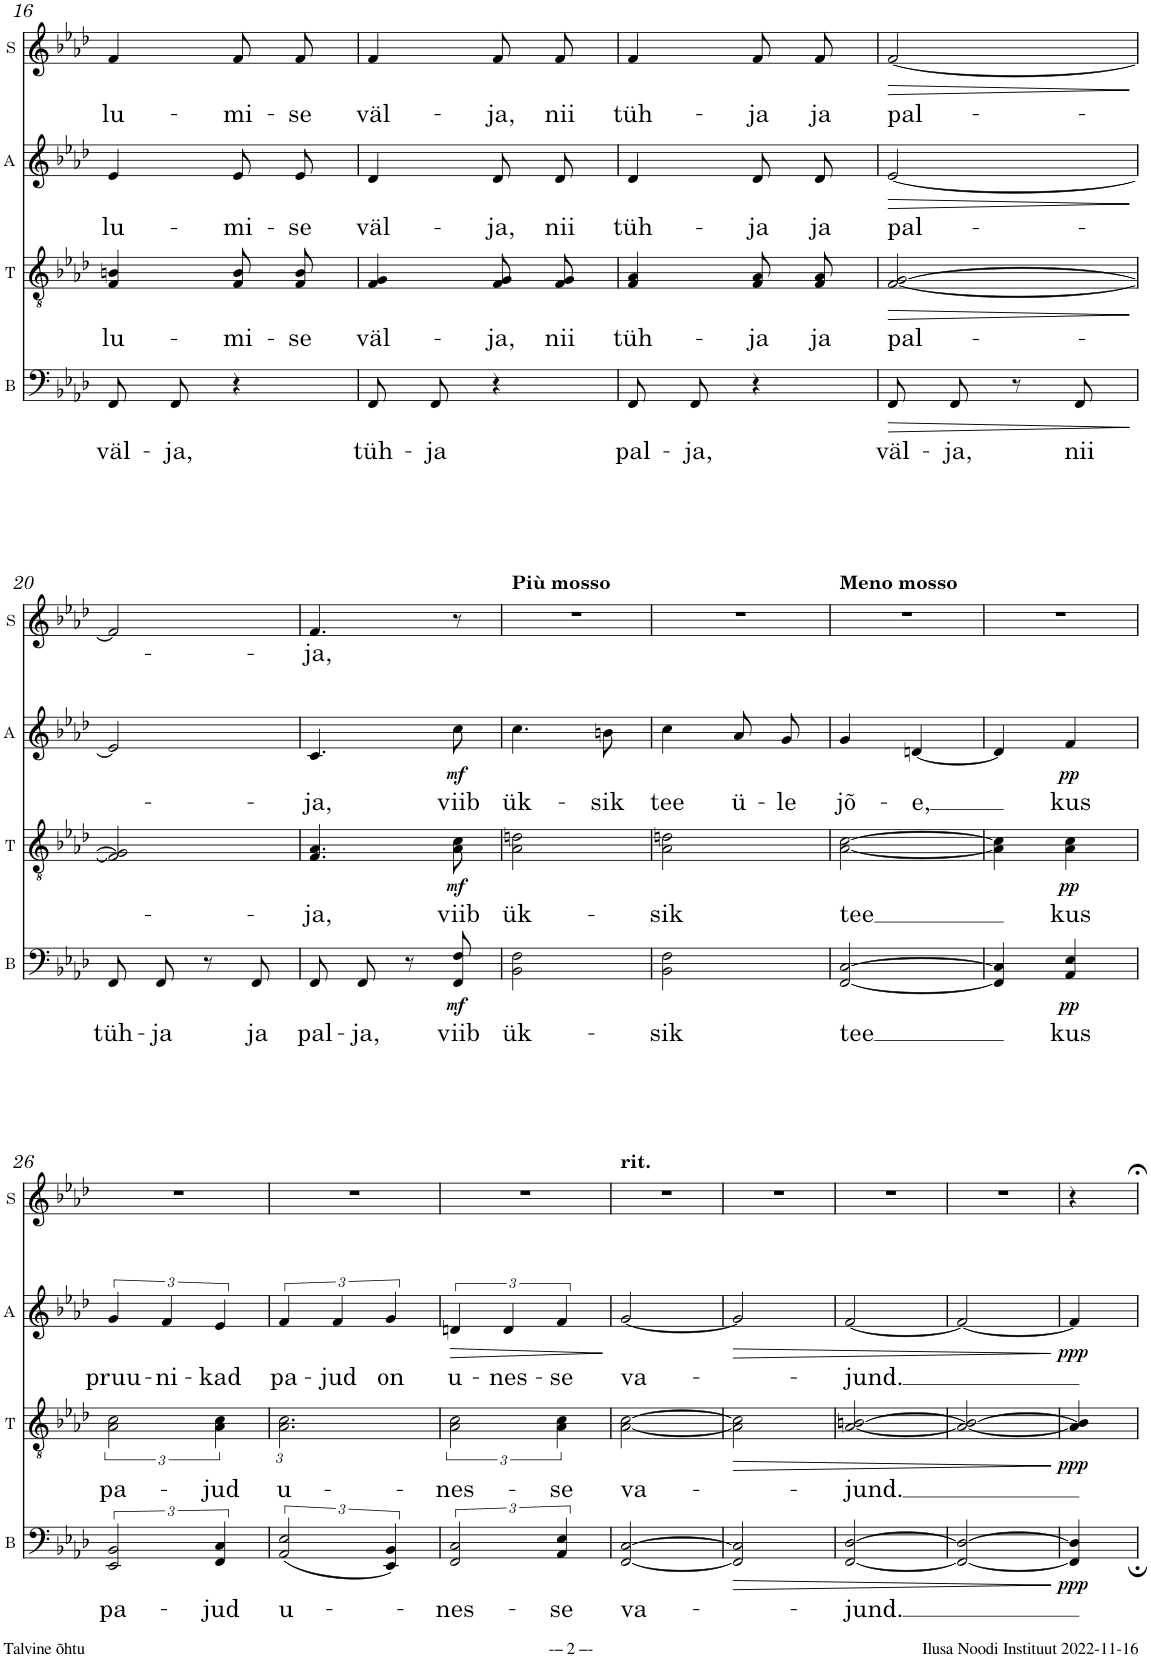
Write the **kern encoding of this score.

**kern	**text	**dynam	**kern	**text	**dynam	**kern	**text	**dynam	**kern	**text	**dynam	**kern	**kern
*part6	*part6	*part6	*part5	*part5	*part5	*part4	*part4	*part4	*part3	*part3	*part3	*part2	*part1
*staff6	*staff6	*staff6	*staff5	*staff5	*staff5	*staff4	*staff4	*staff4	*staff3	*staff3	*staff3	*staff2	*staff1
*I"B	*	*	*I"T	*	*	*I"A	*	*	*I"S	*	*	*I"T B	*I"S A
*I'B	*	*	*I'T	*	*	*I'A	*	*	*I'S	*	*	*	*
!!LO:PB:g=z
*clefF4	*	*	*clefGv2	*	*	*clefG2	*	*	*clefG2	*	*	*clefF4	*clefG2
*	*	*	*	*	*	*Trd1c2	*	*	*	*	*	*	*Trd1c2
*k[b-e-a-d-]	*	*	*k[b-e-a-d-]	*	*	*k[b-e-a-d-]	*	*	*k[b-e-a-d-]	*	*	*k[b-e-a-d-]	*k[b-e-a-d-]
*M2/4	*	*	*M2/4	*	*	*M2/4	*	*	*M2/4	*	*	*M2/4	*M2/4
=16	=16	=16	=16	=16	=16	=16	=16	=16	=16	=16	=16	=16	=16
!	!LO:LY:b	!	!	!LO:LY:b	!	!	!LO:LY:b	!	!	!LO:LY:b	!	!	!
*	*	*	*	*	*	*	*	*	*	*	*	*	*^
8FF/L	väl-	.	4F/ 4Bn/	lu-	.	4e-/	lu-	.	4f/	lu-	.	4F 4Bn	4f	4e-
!	!LO:LY:b	!	!	!	!	!	!	!	!	!	!	!	!	!
8FF/J	-ja,	.	.	.	.	.	.	.	.	.	.	.	.	.
!	!	!	!	!LO:LY:b	!	!	!LO:LY:b	!	!	!LO:LY:b	!	!	!	!
4r	.	.	8F/ 8B/L	-mi-	.	8e-/L	-mi-	.	8f/L	-mi-	.	8F\ 8B\L	8f/L	8e-/L
!	!	!	!	!LO:LY:b	!	!	!LO:LY:b	!	!	!LO:LY:b	!	!	!	!
.	.	.	8F/ 8B/J	-se	.	8e-/J	-se	.	8f/J	-se	.	8F\ 8B\J	8f/J	8e-/J
=17	=17	=17	=17	=17	=17	=17	=17	=17	=17	=17	=17	=17	=17	=17
!	!LO:LY:b	!	!	!LO:LY:b	!	!	!LO:LY:b	!	!	!LO:LY:b	!	!	!	!
8FF/L	tüh-	.	4F/ 4G/	väl-	.	4d-/	väl-	.	4f/	väl-	.	4F 4G	4f	4d-
!	!LO:LY:b	!	!	!	!	!	!	!	!	!	!	!	!	!
8FF/J	-ja	.	.	.	.	.	.	.	.	.	.	.	.	.
!	!	!	!	!LO:LY:b	!	!	!LO:LY:b	!	!	!LO:LY:b	!	!	!	!
4r	.	.	8F/ 8G/L	-ja,	.	8d-/L	-ja,	.	8f/L	-ja,	.	8F\ 8G\L	8f/L	8d-/L
!	!	!	!	!LO:LY:b	!	!	!LO:LY:b	!	!	!LO:LY:b	!	!	!	!
.	.	.	8F/ 8G/J	nii	.	8d-/J	nii	.	8f/J	nii	.	8F\ 8G\J	8f/J	8d-/J
=18	=18	=18	=18	=18	=18	=18	=18	=18	=18	=18	=18	=18	=18	=18
!	!LO:LY:b	!	!	!LO:LY:b	!	!	!LO:LY:b	!	!	!LO:LY:b	!	!	!	!
8FF/L	pal-	.	4F/ 4A-/	tüh-	.	4d-/	tüh-	.	4f/	tüh-	.	4F 4A-	4f	4d-
!	!LO:LY:b	!	!	!	!	!	!	!	!	!	!	!	!	!
8FF/J	-ja,	.	.	.	.	.	.	.	.	.	.	.	.	.
!	!	!	!	!LO:LY:b	!	!	!LO:LY:b	!	!	!LO:LY:b	!	!	!	!
4r	.	.	8F/ 8A-/L	-ja	.	8d-/L	-ja	.	8f/L	-ja	.	8F\ 8A-\L	8f/L	8d-/L
!	!	!	!	!LO:LY:b	!	!	!LO:LY:b	!	!	!LO:LY:b	!	!	!	!
.	.	.	8F/ 8A-/J	ja	.	8d-/J	ja	.	8f/J	ja	.	8F\ 8A-\J	8f/J	8d-/J
=19	=19	=19	=19	=19	=19	=19	=19	=19	=19	=19	=19	=19	=19	=19
!	!LO:LY:b	!LO:HP:b	!	!LO:LY:b	!LO:HP:b	!	!LO:LY:b	!LO:HP:b	!	!LO:LY:b	!LO:HP:b	!	!	!
8FF/L	väl-	>	[2F/ [2G/	pal-	>	[2e-/	pal-	>	[2f/	pal-	>	[2F [2G	[2f	[2e-
!	!LO:LY:b	!	!	!	!	!	!	!	!	!	!	!	!	!
8FF/J	-ja,	.	.	.	.	.	.	.	.	.	.	.	.	.
8r	.	.	.	.	.	.	.	.	.	.	.	.	.	.
!	!LO:LY:b	!	!	!	!	!	!	!	!	!	!	!	!	!
8FF/	nii	.	.	.	.	.	.	.	.	.	.	.	.	.
*	*	*	*	*	*	*	*	*	*	*	*	*	*v	*v
.	.	]	.	.	]	.	.	]	.	.	]	.	.
!!LO:LB:g=z
=20	=20	=20	=20	=20	=20	=20	=20	=20	=20	=20	=20	=20	=20
!	!LO:LY:b	!	!	!	!	!	!	!	!	!	!	!	!
*	*	*	*	*	*	*	*	*	*	*	*	*	*^
8FF/L	tüh-	.	2F/] 2G/]	.	.	2e-/]	.	.	2f/]	.	.	2F] 2G]	2f]	2e-]
!	!LO:LY:b	!	!	!	!	!	!	!	!	!	!	!	!	!
8FF/J	-ja	.	.	.	.	.	.	.	.	.	.	.	.	.
8r	.	.	.	.	.	.	.	.	.	.	.	.	.	.
!	!LO:LY:b	!	!	!	!	!	!	!	!	!	!	!	!	!
8FF/	ja	.	.	.	.	.	.	.	.	.	.	.	.	.
=21	=21	=21	=21	=21	=21	=21	=21	=21	=21	=21	=21	=21	=21	=21
!	!LO:LY:b	!	!	!LO:LY:b	!	!	!LO:LY:b	!	!	!LO:LY:b	!	!	!	!
8FF/L	pal-	.	4.F/ 4.A-/	-ja,	.	4.c/	-ja,	.	4.f/	-ja,	.	4.F 4.A-	4.f	4.c
!	!LO:LY:b	!	!	!	!	!	!	!	!	!	!	!	!	!
8FF/J	-ja,	.	.	.	.	.	.	.	.	.	.	.	.	.
8r	.	.	.	.	.	.	.	.	.	.	.	.	.	.
!	!LO:LY:b	!LO:DY:b	!	!LO:LY:b	!LO:DY:b	!	!LO:LY:b	!LO:DY:b	!	!	!	!	!	!
8FF/ 8F/	viib	mf	8A-\ 8c\	viib	mf	8cc\	viib	mf	8r	.	.	8A- 8c	8r	8cc
=22	=22	=22	=22	=22	=22	=22	=22	=22	=22	=22	=22	=22	=22	=22
!	!	!	!	!	!	!	!	!	!	!	!	!	!LO:TX:a:B:t=Più mosso	!
!	!LO:LY:b	!	!	!LO:LY:b	!	!	!LO:LY:b	!	!	!	!	!	!	!
2BB-\ 2F\	ük-	.	2A-\ 2dn\	ük-	.	4.cc\	ük-	.	2r	.	.	2A- 2dn	2r	4.cc
!	!	!	!	!	!	!	!LO:LY:b	!	!	!	!	!	!	!
.	.	.	.	.	.	8bn\	-sik	.	.	.	.	.	.	8bn
=23	=23	=23	=23	=23	=23	=23	=23	=23	=23	=23	=23	=23	=23	=23
!	!LO:LY:b	!	!	!LO:LY:b	!	!	!LO:LY:b	!	!	!	!	!	!	!
2BB-\ 2F\	-sik	.	2A-\ 2dn\	-sik	.	4cc\	tee	.	2r	.	.	2A- 2dn	2r	4cc
!	!	!	!	!	!	!	!LO:LY:b	!	!	!	!	!	!	!
.	.	.	.	.	.	8a-/L	ü-	.	.	.	.	.	.	8a-/L
!	!	!	!	!	!	!	!LO:LY:b	!	!	!	!	!	!	!
.	.	.	.	.	.	8g/J	-le	.	.	.	.	.	.	8g/J
=24	=24	=24	=24	=24	=24	=24	=24	=24	=24	=24	=24	=24	=24	=24
!	!	!	!	!	!	!	!	!	!	!	!	!	!LO:TX:a:B:t=Meno mosso	!
!	!LO:LY:b	!	!	!LO:LY:b	!	!	!LO:LY:b	!	!	!	!	!	!	!
[2FF/ [2C/	tee	.	[2A-\ [2c\	tee	.	4g/	jõ-	.	2r	.	.	[2A- [2c	2r	4g
!	!	!	!	!	!	!	!LO:LY:b	!	!	!	!	!	!	!
.	.	.	.	.	.	[4dn/	-e,	.	.	.	.	.	.	[4dn
=25	=25	=25	=25	=25	=25	=25	=25	=25	=25	=25	=25	=25	=25	=25
4FF/] 4C/]	.	.	4A-\] 4c\]	.	.	4d/]	.	.	2r	.	.	4A-] 4c]	2r	4d]
!	!LO:LY:b	!LO:DY:b	!	!LO:LY:b	!LO:DY:b	!	!LO:LY:b	!LO:DY:b	!	!	!	!	!	!
4AA-/ 4E-/	kus	pp	4A-\ 4c\	kus	pp	4f/	kus	pp	.	.	.	4A- 4c	.	4f
!!LO:LB:g=z	!!
=26	=26	=26	=26	=26	=26	=26	=26	=26	=26	=26	=26	=26	=26	=26
!	!LO:LY:b	!	!	!LO:LY:b	!	!	!LO:LY:b	!	!	!	!	!	!	!
*	*	*	*	*	*	*	*	*	*	*	*	*Xbrackettup	*	*Xbrackettup
3EE-/ 3BB-/	pa-	.	3A-\ 3c\	pa-	.	6g/	pruu-	.	2r	.	.	3A- 3c	2r	6g
!	!	!	!	!	!	!	!LO:LY:b	!	!	!	!	!	!	!
.	.	.	.	.	.	6f/	-ni-	.	.	.	.	.	.	6f
!	!LO:LY:b	!	!	!LO:LY:b	!	!	!LO:LY:b	!	!	!	!	!	!	!
6FF/ 6C/	-jud	.	6A-\ 6c\	-jud	.	6e-/	-kad	.	.	.	.	6A- 6c	.	6e-
=27	=27	=27	=27	=27	=27	=27	=27	=27	=27	=27	=27	=27	=27	=27
!	!LO:LY:b	!	!	!LO:LY:b	!	!	!LO:LY:b	!	!	!	!	!	!	!
(3AA-/ 3E-/	u-	.	3.A-\ 3.c\	u-	.	6f/	pa-	.	2r	.	.	3.A- 3.c	2r	6f
!	!	!	!	!	!	!	!LO:LY:b	!	!	!	!	!	!	!
.	.	.	.	.	.	6f/	-jud	.	.	.	.	.	.	6f
!	!	!	!	!	!	!	!LO:LY:b	!	!	!	!	!	!	!
6EE-/ 6BB-/)	.	.	.	.	.	6g/	on	.	.	.	.	.	.	6g
=28	=28	=28	=28	=28	=28	=28	=28	=28	=28	=28	=28	=28	=28	=28
!	!LO:LY:b	!	!	!LO:LY:b	!	!	!LO:LY:b	!LO:HP:b	!	!	!	!	!	!
3FF/ 3C/	-nes-	.	3A-\ 3c\	-nes-	.	6dn/	u-	>	2r	.	.	3A- 3c	2r	6dn
!	!	!	!	!	!	!	!LO:LY:b	!	!	!	!	!	!	!
.	.	.	.	.	.	6d/	-nes-	.	.	.	.	.	.	6d
!	!LO:LY:b	!	!	!LO:LY:b	!	!	!LO:LY:b	!	!	!	!	!	!	!
6AA-/ 6E-/	-se	.	6A-\ 6c\	-se	.	6f/	-se	.	.	.	.	6A- 6c	.	6f
*	*	*	*	*	*	*	*	*	*	*	*	*	*v	*v
.	.	.	.	.	.	.	.	]	.	.	.	.	.
=29	=29	=29	=29	=29	=29	=29	=29	=29	=29	=29	=29	=29	=29
!	!	!	!	!	!	!	!	!	!	!	!	!	!LO:TX:a:B:t=rit.
!	!LO:LY:b	!	!	!LO:LY:b	!	!	!LO:LY:b	!	!	!	!	!	!
*	*	*	*	*	*	*	*	*	*	*	*	*	*^
[2FF/ [2C/	va-	.	[2A-\ [2c\	va-	.	[2g/	va-	.	2r	.	.	[2A- [2c	2r	[2g
=30	=30	=30	=30	=30	=30	=30	=30	=30	=30	=30	=30	=30	=30	=30
!	!	!LO:HP:b	!	!	!LO:HP:b	!	!	!LO:HP:b	!	!	!	!	!	!
2FF/] 2C/]	.	>	2A-\] 2c\]	.	>	2g/]	.	>	2r	.	.	2A-] 2c]	2r	2g]
=31	=31	=31	=31	=31	=31	=31	=31	=31	=31	=31	=31	=31	=31	=31
!	!LO:LY:b	!	!	!LO:LY:b	!	!	!LO:LY:b	!	!	!	!	!	!	!
[2FF/ [2D-/	-jund.	.	[2A-/ [2Bn/	-jund.	.	[2f/	-jund.	.	2r	.	.	[2A- [2Bn	2r	[2f
=32	=32	=32	=32	=32	=32	=32	=32	=32	=32	=32	=32	=32	=32	=32
2FF/_ 2D-/_	.	.	2A-/_ 2B/_	.	.	2f/_	.	.	2r	.	.	2A-_ 2B_	2r	2f_
*	*	*	*	*	*	*	*	*	*	*	*	*	*v	*v
.	.	]	.	.	]	.	.	]	.	.	.	.	.
=33	=33	=33	=33	=33	=33	=33	=33	=33	=33	=33	=33	=33	=33
*	*	*	*	*	*	*	*	*	*	*	*	*	*^
!	!	!LO:DY:b	!	!	!LO:DY:b	!	!	!LO:DY:b	!	!	!	!	!	!
4FF/] 4D-/]	.	ppp	4A-/] 4B/]	.	ppp	4f/]	.	ppp	4r	.	.	4A-] 4B]	4r	4f]
*	*	*	*	*	*	*	*	*	*	*	*	*	*v	*v
=	=	=	=	=	=	=	=	=	=	=	=	=	=
*-	*-	*-	*-	*-	*-	*-	*-	*-	*-	*-	*-	*-	*-
